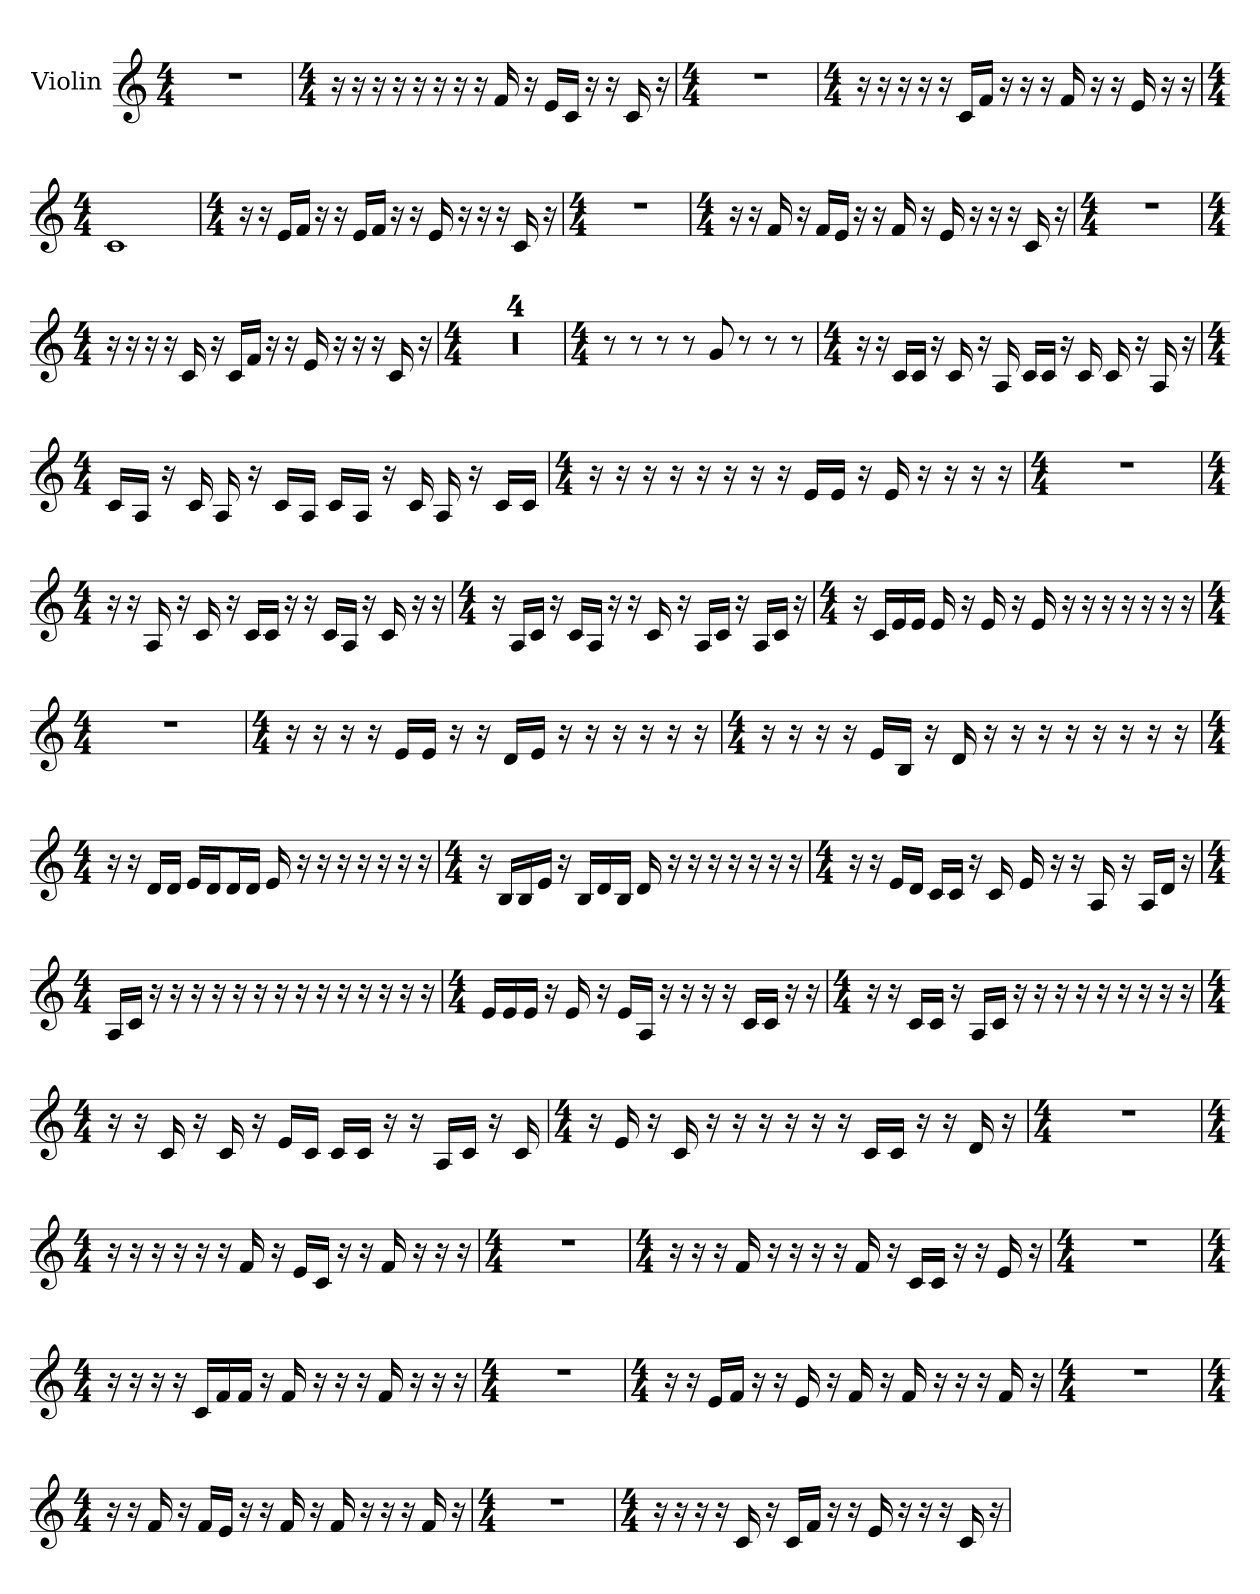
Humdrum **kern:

**kern
*part1
*staff1
*I"Violin
*I'Vln
*M4/4
=
1r
=
*M4/4
16r
16r
16r
16r
16r
16r
16r
16r
16f
16r
16eLL
16cJJ
16r
16r
16c
16r
=
*M4/4
1r
=
*M4/4
16r
16r
16r
16r
16r
16cLL
16fJJ
16r
16r
16r
16f
16r
16r
16e
16r
16r
=
*M4/4
1c
=
*M4/4
16r
16r
16eLL
16fJJ
16r
16r
16eLL
16fJJ
16r
16r
16e
16r
16r
16r
16c
16r
=
*M4/4
1r
=
*M4/4
16r
16r
16f
16r
16fLL
16eJJ
16r
16r
16f
16r
16e
16r
16r
16r
16c
16r
=
*M4/4
1r
=
*M4/4
16r
16r
16r
16r
16c
16r
16cLL
16fJJ
16r
16r
16e
16r
16r
16r
16c
16r
=
*M4/4
1r
=
*M4/4
1r
=
*M4/4
1r
=
*M4/4
1r
=
*M4/4
8r
8r
8r
8r
8g
8r
8r
8r
=
*M4/4
16r
16r
16cLL
16cJJ
16r
16c
16r
16A
16cLL
16cJJ
16r
16c
16c
16r
16A
16r
=
*M4/4
16cLL
16AJJ
16r
16c
16A
16r
16cLL
16AJJ
16cLL
16AJJ
16r
16c
16A
16r
16cLL
16cJJ
=
*M4/4
16r
16r
16r
16r
16r
16r
16r
16r
16eLL
16eJJ
16r
16e
16r
16r
16r
16r
=
*M4/4
1r
=
*M4/4
16r
16r
16A
16r
16c
16r
16cLL
16cJJ
16r
16r
16cLL
16AJJ
16r
16c
16r
16r
=
*M4/4
16r
16ALL
16cJJ
16r
16cLL
16AJJ
16r
16r
16c
16r
16ALL
16cJJ
16r
16ALL
16cJJ
16r
=
*M4/4
16r
16cLL
16e
16eJJ
16e
16r
16e
16r
16e
16r
16r
16r
16r
16r
16r
16r
=
*M4/4
1r
=
*M4/4
16r
16r
16r
16r
16eLL
16eJJ
16r
16r
16dLL
16eJJ
16r
16r
16r
16r
16r
16r
=
*M4/4
16r
16r
16r
16r
16eLL
16BJJ
16r
16d
16r
16r
16r
16r
16r
16r
16r
16r
=
*M4/4
16r
16r
16dLL
16dJJ
16eLL
16dJ
16dL
16dJJ
16e
16r
16r
16r
16r
16r
16r
16r
=
*M4/4
16r
16BLL
16B
16eJJ
16r
16BLL
16d
16BJJ
16d
16r
16r
16r
16r
16r
16r
16r
=
*M4/4
16r
16r
16eLL
16dJJ
16cLL
16cJJ
16r
16c
16e
16r
16r
16A
16r
16ALL
16dJJ
16r
=
*M4/4
16ALL
16cJJ
16r
16r
16r
16r
16r
16r
16r
16r
16r
16r
16r
16r
16r
16r
=
*M4/4
16eLL
16e
16eJJ
16r
16e
16r
16eLL
16AJJ
16r
16r
16r
16r
16cLL
16cJJ
16r
16r
=
*M4/4
16r
16r
16cLL
16cJJ
16r
16ALL
16cJJ
16r
16r
16r
16r
16r
16r
16r
16r
16r
=
*M4/4
16r
16r
16c
16r
16c
16r
16eLL
16cJJ
16cLL
16cJJ
16r
16r
16ALL
16cJJ
16r
16c
=
*M4/4
16r
16e
16r
16c
16r
16r
16r
16r
16r
16r
16cLL
16cJJ
16r
16r
16d
16r
=
*M4/4
1r
=
*M4/4
16r
16r
16r
16r
16r
16r
16f
16r
16eLL
16cJJ
16r
16r
16f
16r
16r
16r
=
*M4/4
1r
=
*M4/4
16r
16r
16r
16f
16r
16r
16r
16r
16f
16r
16cLL
16cJJ
16r
16r
16e
16r
=
*M4/4
1r
=
*M4/4
16r
16r
16r
16r
16cLL
16f
16fJJ
16r
16f
16r
16r
16r
16f
16r
16r
16r
=
*M4/4
1r
=
*M4/4
16r
16r
16eLL
16fJJ
16r
16r
16e
16r
16f
16r
16f
16r
16r
16r
16f
16r
=
*M4/4
1r
=
*M4/4
16r
16r
16f
16r
16fLL
16eJJ
16r
16r
16f
16r
16f
16r
16r
16r
16f
16r
=
*M4/4
1r
=
*M4/4
16r
16r
16r
16r
16c
16r
16cLL
16fJJ
16r
16r
16e
16r
16r
16r
16c
16r
=
*-
